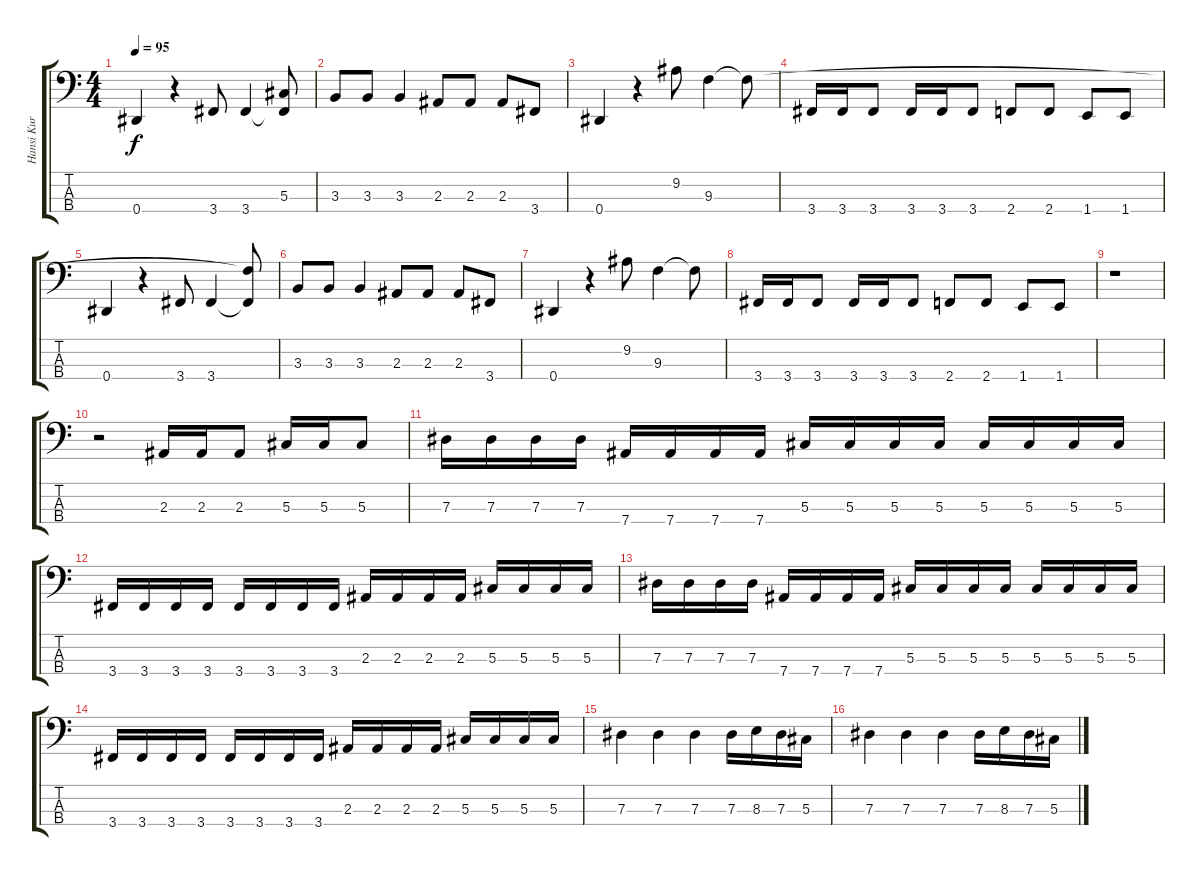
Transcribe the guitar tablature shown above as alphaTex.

\track (" Hansi Kursch" " Hansi Kur") {instrument electricbasspick}
\staff {score tabs}
\tuning (Gb2 Db2 Ab1 Eb1) {hide}
\ts (4 4)
\tempo 95
\clef f4
\ks c
0.4.4{dy f instrument electricbasspick} r.4 3.4.8 3.4.4 (5.3 3.4{t}).8 |
3.3.8 3.3.8 3.3.4 2.3.8 2.3.8 2.3.8 3.4.8 |
0.4.4 r.4 9.2.8 9.3.4 9.3{t}.8 |
3.4.16 3.4.16 3.4.8 3.4.16 3.4.16 3.4.8 2.4.8 2.4.8 1.4.8 1.4.8 |
0.4.4 r.4 3.4.8 3.4.4 (9.3{t} 3.4{t}).8 |
3.3.8 3.3.8 3.3.4 2.3.8 2.3.8 2.3.8 3.4.8 |
0.4.4 r.4 9.2.8 9.3.4 9.3{t}.8 |
3.4.16 3.4.16 3.4.8 3.4.16 3.4.16 3.4.8 2.4.8 2.4.8 1.4.8 1.4.8 |
r.1 |
r.2 2.3.16 2.3.16 2.3.8 5.3.16 5.3.16 5.3.8 |
7.3.16 7.3.16 7.3.16 7.3.16 7.4.16 7.4.16 7.4.16 7.4.16 5.3.16 5.3.16 5.3.16 5.3.16 5.3.16 5.3.16 5.3.16 5.3.16 |
3.4.16 3.4.16 3.4.16 3.4.16 3.4.16 3.4.16 3.4.16 3.4.16 2.3.16 2.3.16 2.3.16 2.3.16 5.3.16 5.3.16 5.3.16 5.3.16 |
7.3.16 7.3.16 7.3.16 7.3.16 7.4.16 7.4.16 7.4.16 7.4.16 5.3.16 5.3.16 5.3.16 5.3.16 5.3.16 5.3.16 5.3.16 5.3.16 |
3.4.16 3.4.16 3.4.16 3.4.16 3.4.16 3.4.16 3.4.16 3.4.16 2.3.16 2.3.16 2.3.16 2.3.16 5.3.16 5.3.16 5.3.16 5.3.16 |
7.3.4 7.3.4 7.3.4 7.3.16 8.3.16 7.3.16 5.3.16 |
7.3.4 7.3.4 7.3.4 7.3.16 8.3.16 7.3.16 5.3.16
